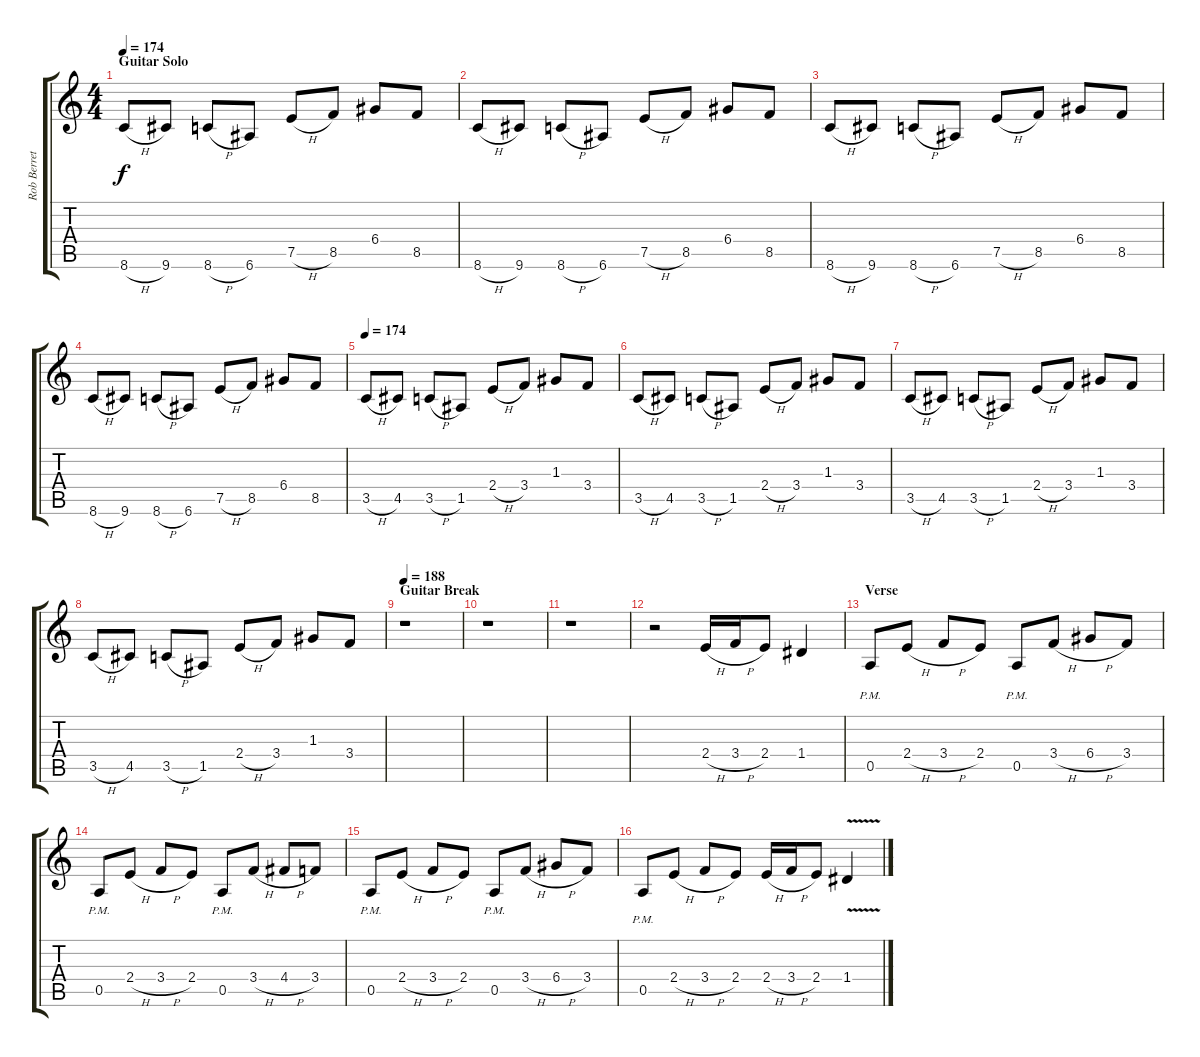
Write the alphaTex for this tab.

\track ("Rob Berrett" "Rob Berret") {instrument distortionguitar}
\staff {score tabs}
\tuning (E4 B3 G3 D3 A2 E2) {hide}
\ts (4 4)
\section ("" "Guitar Solo")
\tempo 174
\clef g2
\ks c
8.6{h}.8{dy f} 9.6.8 8.6{h}.8 6.6.8 7.5{h}.8 8.5.8 6.4.8 8.5.8 |
8.6{h}.8 9.6.8 8.6{h}.8 6.6.8 7.5{h}.8 8.5.8 6.4.8 8.5.8 |
8.6{h}.8 9.6.8 8.6{h}.8 6.6.8 7.5{h}.8 8.5.8 6.4.8 8.5.8 |
8.6{h}.8 9.6.8 8.6{h}.8 6.6.8 7.5{h}.8 8.5.8 6.4.8 8.5.8 |
\tempo 174
3.5{h}.8 4.5.8 3.5{h}.8 1.5.8 2.4{h}.8 3.4.8 1.3.8 3.4.8 |
3.5{h}.8 4.5.8 3.5{h}.8 1.5.8 2.4{h}.8 3.4.8 1.3.8 3.4.8 |
3.5{h}.8 4.5.8 3.5{h}.8 1.5.8 2.4{h}.8 3.4.8 1.3.8 3.4.8 |
3.5{h}.8 4.5.8 3.5{h}.8 1.5.8 2.4{h}.8 3.4.8 1.3.8 3.4.8 |
\section ("" "Guitar Break")
\tempo 188
r.1 |
r.1 |
r.1 |
r.2 2.4{h}.16 3.4{h}.16 2.4.8 1.4.4 |
\section ("" "Verse ")
0.5{pm}.8 2.4{h}.8 3.4{h}.8 2.4.8 0.5{pm}.8 3.4{h}.8 6.4{h}.8 3.4.8 |
0.5{pm}.8 2.4{h}.8 3.4{h}.8 2.4.8 0.5{pm}.8 3.4{h}.8 4.4{h}.8 3.4.8 |
0.5{pm}.8 2.4{h}.8 3.4{h}.8 2.4.8 0.5{pm}.8 3.4{h}.8 6.4{h}.8 3.4.8 |
0.5{pm}.8 2.4{h}.8 3.4{h}.8 2.4.8 2.4{h}.16 3.4{h}.16 2.4.8 1.4{v}.4
